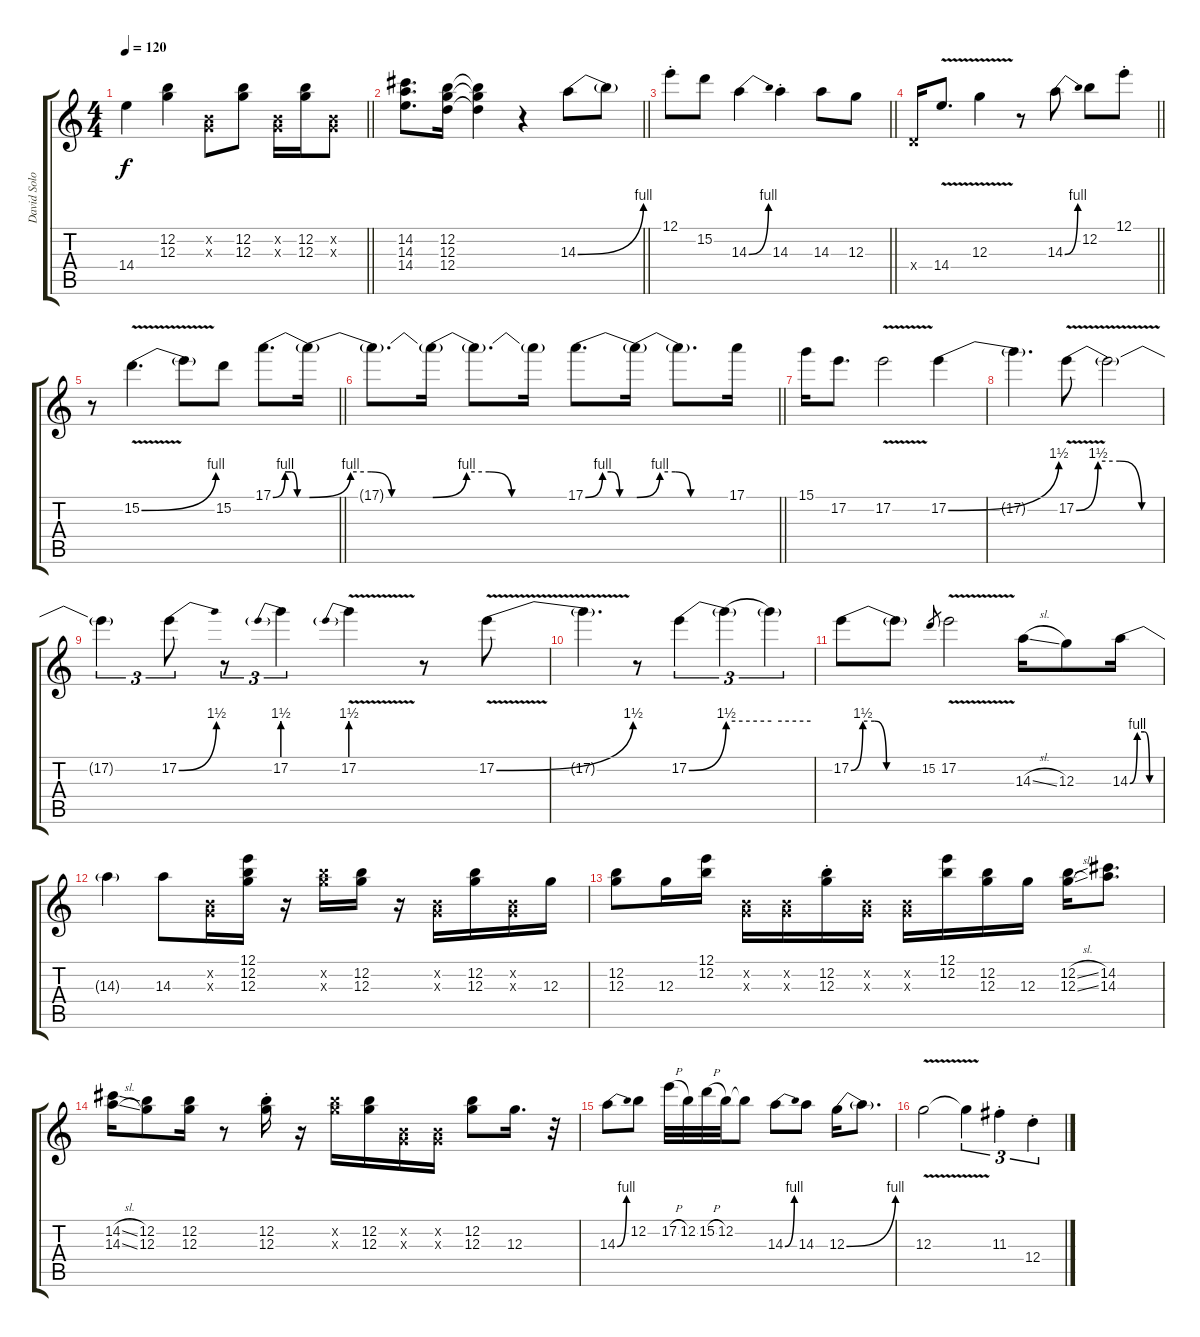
\track ("David Solo" "David Solo") {instrument distortionguitar}
\staff {score tabs}
\tuning (E4 B3 G3 D3 A2 E2) {hide}
\ts (4 4)
\tempo 120
\clef g2
\barLineRight lightlight
\ks c
14.4{t}.4{dy f} (12.2 12.3).4 (0.2{x} 0.3{x}).8 (12.2 12.3).8 (0.2{x} 0.3{x}).16 (12.2 12.3).16 (0.2{x} 0.3{x}).8 |
\barLineRight lightlight
(14.2 14.3 14.4).8{d} (12.2 12.3 12.4).16 (12.2{t} 12.3{t} 12.4{t}).4 r.4 14.3{be (bend 0 0 60 4)}.8 14.3{t}.8 |
\barLineRight lightlight
12.1{st}.8 15.2.8 14.3{be (bend 0 0 60 4)}.4 14.3{st}.4 14.3.8 12.3.8 |
\barLineRight lightlight
0.4{x}.16 14.4{v}.8{d} 12.3{v}.4 r.8 14.3{be (bend 0 0 60 4)}.8 12.2.8 12.1{st}.8 |
\barLineRight lightlight
r.8 15.2{be (bend 0 0 60 4) v}.4{d} 15.2{t}.8 15.2.8 17.1{be (custom 0 0 20 4 30 4 40 0 60 0)}.8{d} 17.1{be (custom 0 0 20 4 30 4 40 0 60 0) t}.16 |
\barLineRight lightlight
17.1{t}.8{d} 17.1{be (custom 0 0 15 4 25 4 35 0 60 0) t}.16 17.1{t}.8{d} 17.1{t}.16 17.1{be (custom 0 0 20 4 30 4 40 0 60 0)}.8{d} 17.1{be (custom 0 0 15 4 25 4 35 0 60 0) t}.16 17.1{t}.8{d} 17.1.16 |
15.1.16 17.2.8{d} 17.2{v}.2 17.2{be (bend 0 0 60 6)}.4 |
17.2{t}.4{d} 17.2{be (custom 0 0 15 6 30 6 45 0 60 0) v}.8 17.2{t}.2 |
17.2{t}.4{tu (3 2)} 17.2{be (bend 0 0 60 6)}.8{tu (3 2)} r.8{tu (3 2)} 17.2{be (prebend 0 6 60 6)}.4{tu (3 2)} 17.2{be (prebend 0 6 60 6) v}.4 r.8 17.2{be (bend 0 0 60 6) v}.8 |
17.2{t}.4{d} r.8 17.2{be (bend 0 0 60 6)}.4{tu (3 2)} 17.2{be (hold 0 6 60 6) t}.4{tu (3 2)} 17.2{be (hold 0 6 60 6) t}.4{tu (3 2)} |
17.2{be (custom 0 0 10 6 20 6 30 0 60 0)}.8 17.2{t}.8 15.2.8{gr} 17.2{v}.2 14.3{sl}.16 12.3.8 14.3{be (custom 0 0 15 4 30 4 40 0 60 0)}.16 |
14.3{t}.4 14.3.8 (0.2{x} 0.3{x}).16 (12.1 12.2 12.3).16 r.16 (12.2{x} 12.3{x}).16 (12.2 12.3).16 r.16 (0.2{x} 0.3{x}).16 (12.2 12.3).16 (0.2{x} 0.3{x}).16 12.3.16 |
(12.2 12.3).8 12.3.16 (12.1 12.2).16 (0.2{x} 0.3{x}).16 (0.2{x} 0.3{x}).16 (12.2{st} 12.3{st}).16 (0.2{x} 0.3{x}).16 (0.2{x} 0.3{x}).16 (12.1 12.2).16 (12.2 12.3).16 12.3.16 (12.2{sl} 12.3{sl}).16 (14.2 14.3).8{d} |
(14.2{sl} 14.3{sl}).16 (12.2 12.3).8 (12.2 12.3).16 r.8 (12.2{st} 12.3{st}).16 r.16 (12.2{x} 12.3{x}).16 (12.2 12.3).16 (0.2{x} 0.3{x}).16 (0.2{x} 0.3{x}).16 (12.2 12.3).8 12.3.16{d} r.32 |
14.3{be (bend 0 0 60 4)}.8 12.2.8 17.2{h}.32 12.2.32 15.2{h}.32 12.2.32 12.2{t}.8 14.3{be (bend 0 0 60 4)}.8 14.3.8 12.3{be (bend 0 0 60 4)}.16 12.3{t}.8{d} |
12.3{v}.2{volume 8} 12.3{t}.4{tu (3 2) volume 6} 11.3{st}.4{tu (3 2) volume 4} 12.4{st}.4{tu (3 2)}
